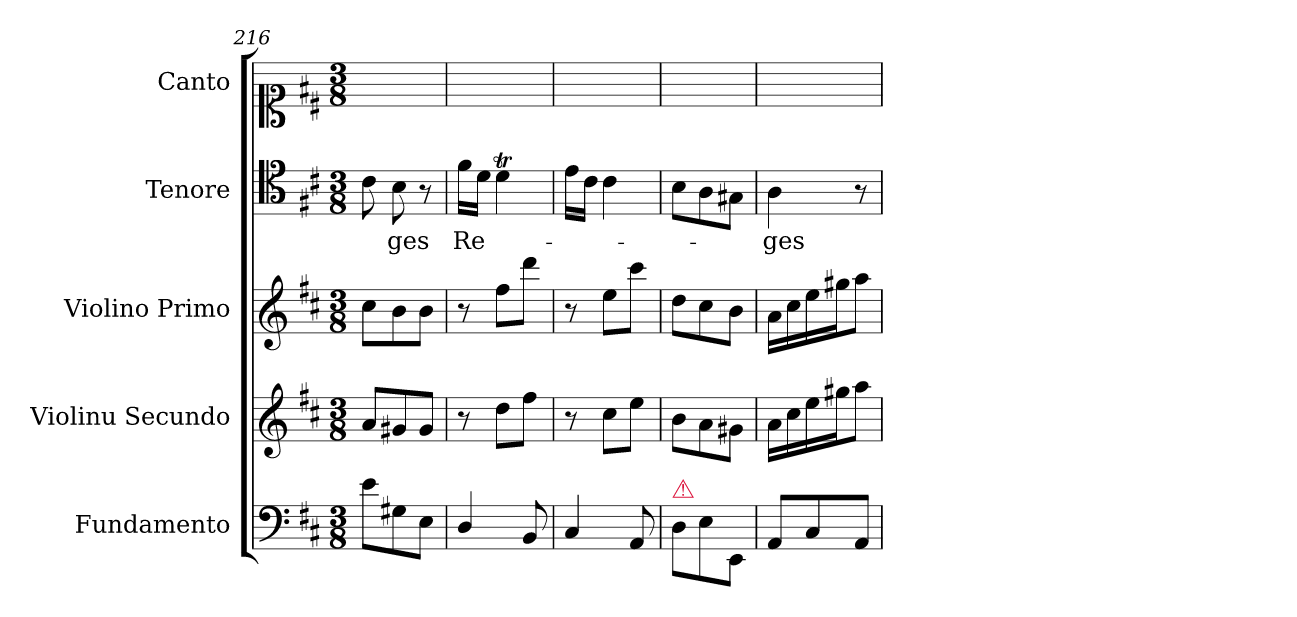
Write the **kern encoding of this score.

**kern	**kern	**kern	**kern	**text	**kern
*part5	*part4	*part3	*part2	*part2	*part1
*staff5	*staff4	*staff3	*staff2	*staff2	*staff1
*I"Fundamento	*I"Violinu Secundo	*I"Violino Primo	*I"Tenore	*	*I"Canto
*	*I'vl 2	*I'vl 1	*I'T	*	*
*clefF4	*clefG2	*clefG2	*clefC4	*	*clefC1
*k[f#c#]	*k[f#c#]	*k[f#c#]	*k[f#c#]	*	*k[f#c#]
*D:	*D:	*D:	*	*	*D:
*M3/8	*M3/8	*M3/8	*M3/8	*	*M3/8
=216	=216	=216	=216	=216	=216
8e\L	8a/L	8cc#\L	8c#\	.	4.ryy
8G#X\	8g#X/	8b\	8B\	-ges	.
8E\J	8g#/J	8b\J	8r	.	.
=217	=217	=217	=217	=217	=217
4D/	8r	8r	16f#\LL	Re-	4.ryy
.	.	.	16d\JJ	.	.
.	8dd\L	8ff#\L	4dT\	.	.
8BB/	8ff#\J	8ddd\J	.	.	.
=218	=218	=218	=218	=218	=218
4C#/	8r	8r	16e\LL	.	4.ryy
.	.	.	16c#\JJ	.	.
.	8cc#\L	8ee\L	4c#\	.	.
8AA/	8ee\J	8ccc#\J	.	.	.
=219	=219	=219	=219	=219	=219
!LO:TX:a:color=crimson:t=⚠	!	!	!	!	!
8D\L	8b\L	8dd\L	8B\L	.	4.ryy
8E\	8a\	8cc#\	8A\	.	.
8EE/J	8g#X\J	8b\J	8G#X\J	.	.
=220	=220	=220	=220	=220	=220
8AA/L	16a\LL	16a\LL	4A\	-ges	4.ryy
.	16cc#\	16cc#\	.	.	.
8C#/	16ee\	16ee\	.	.	.
.	16gg#X\J	16gg#X\J	.	.	.
8AA/J	8aa\J	8aa\J	8r	.	.
=	=	=	=	=	=
*-	*-	*-	*-	*-	*-
